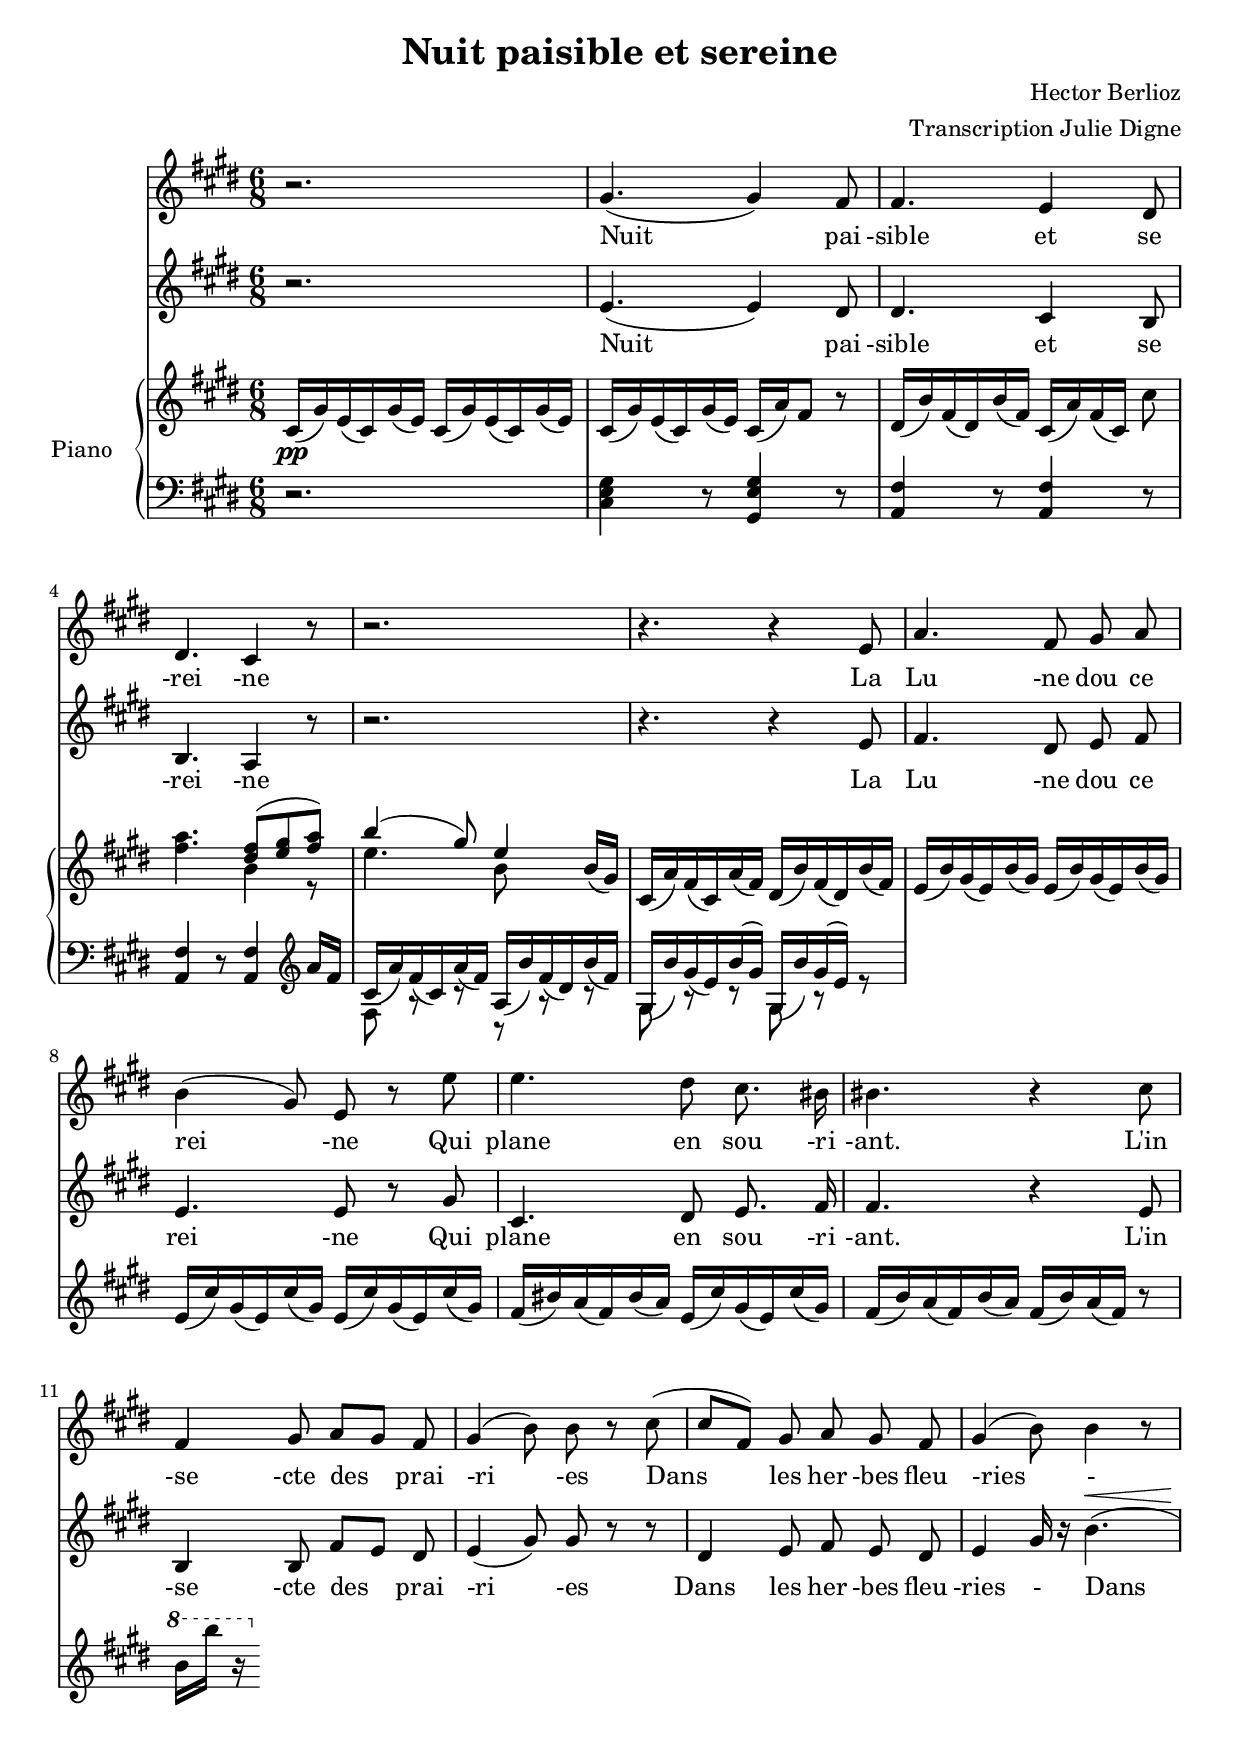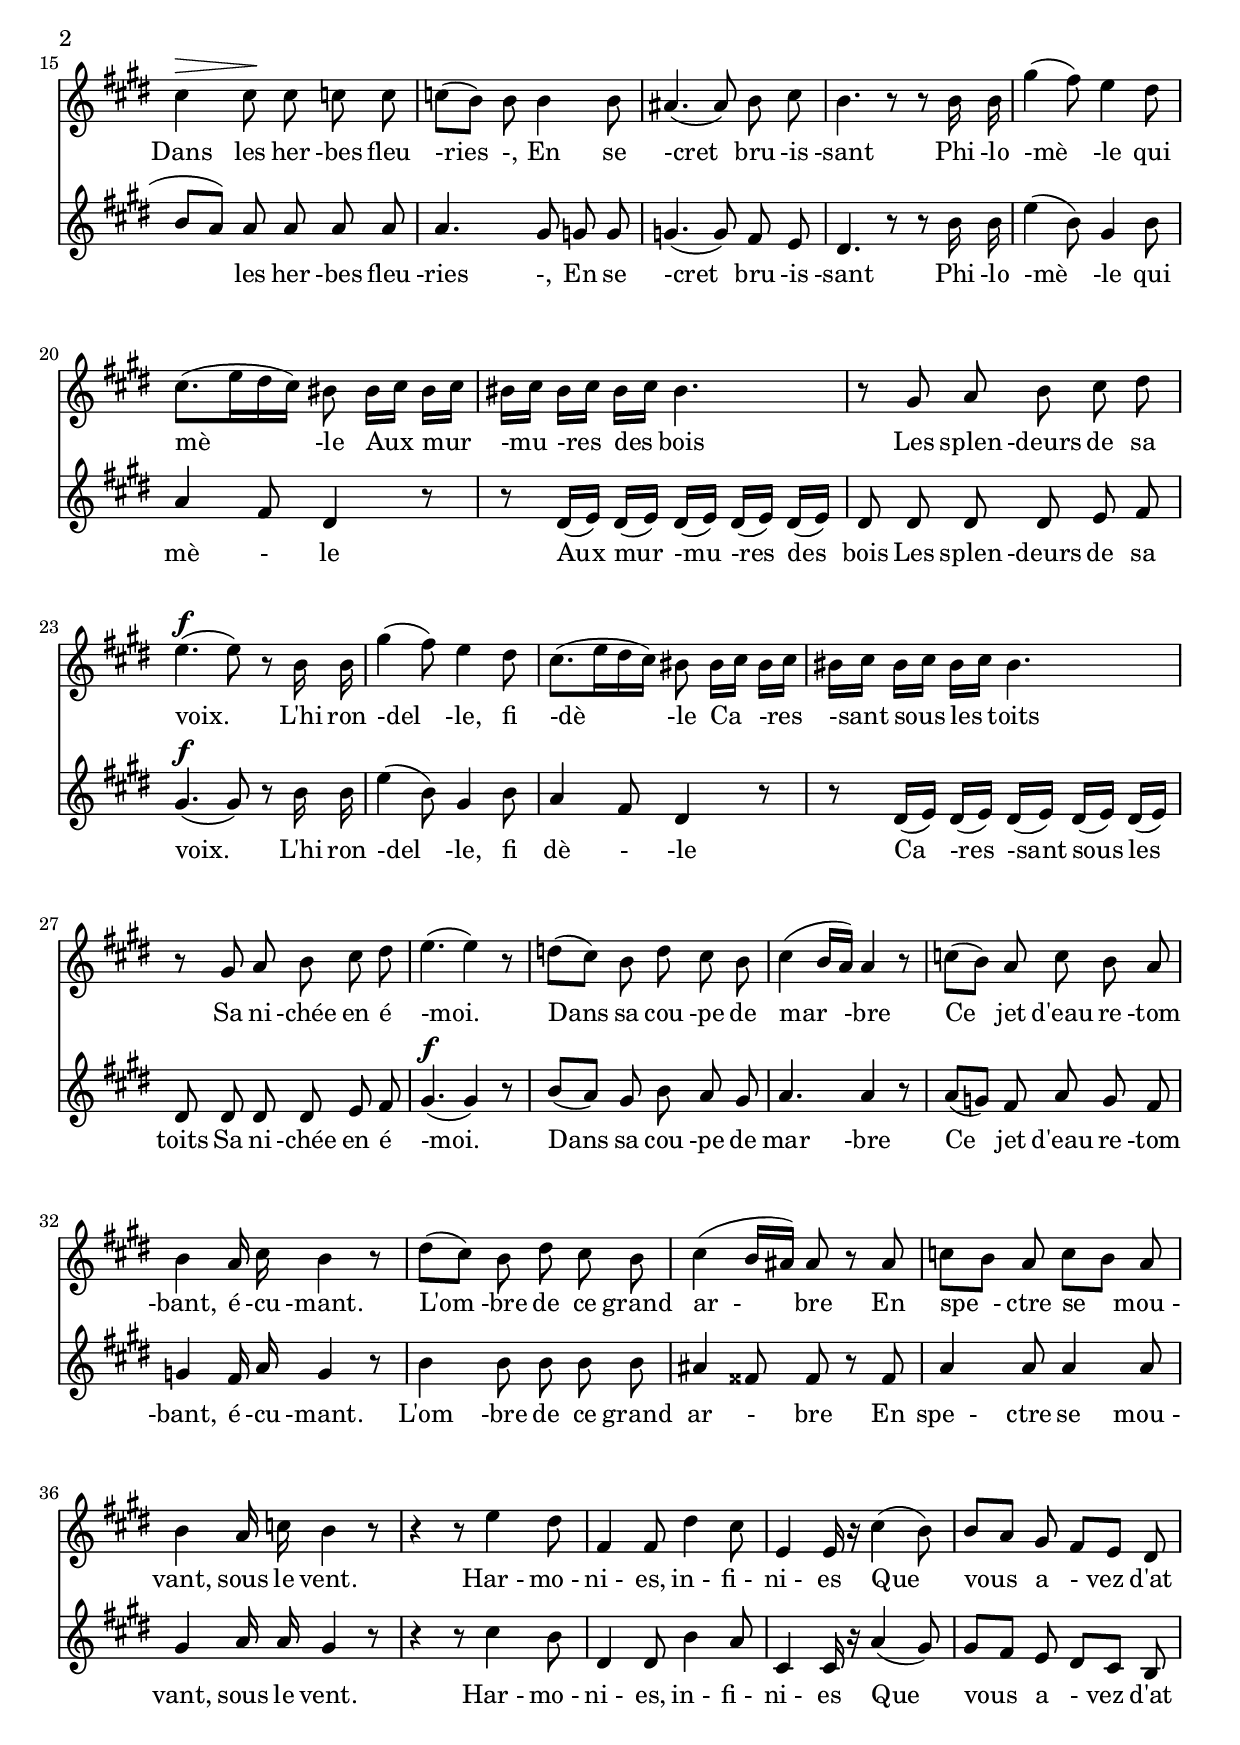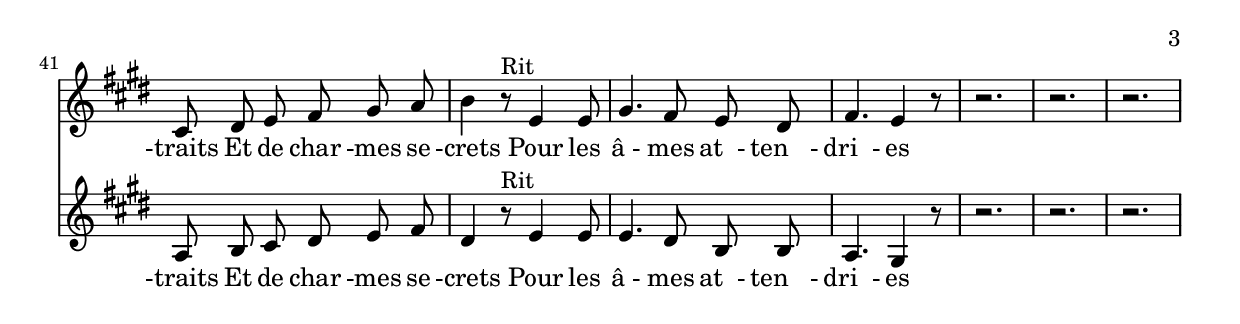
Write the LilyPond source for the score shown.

\version "2.10.10"
\header {
  title = "Nuit paisible et sereine"
  composer = "Hector Berlioz"
  arranger ="Transcription Julie Digne"
}


highvoice=\relative c' { 
        \clef treble
        \time 6/8
	\key e \major
  \autoBeamOff
  r2.
  gis'4.(gis4) fis8
  fis4. e4 dis8
  dis4. cis4 r8
  r2.
  
  r4. r4 e8
  a4. fis8 gis8 a8
  b4( gis8) e8 r e'
  e4. dis8 cis8. bis16
  
  bis4. r4 cis8
  fis,4 gis8 a[ gis] fis
  gis4( b8) b r8 cis(
  
  cis[ fis,8]) gis a gis fis
  gis4( b8) b4 r8
  cis4^\>  cis8\! cis c c
  
  c([b]) b8 b4 b8
  ais4.(ais8) b cis
  b4. r8 r8   b16 b16
  gis'4(fis8) e4 dis8
  cis8.([e16 dis cis]) bis8 bis16[cis] bis16[cis]
  bis16[cis] bis16[cis] bis16[cis] bis4.
  
  r8 gis a b cis dis
  e4.^\f(e8) r8 b16 b16
  gis'4(fis8) e4 dis8
  
  cis8.([e16 dis cis]) bis8 bis16[cis] bis16[cis]
  bis16[cis] bis16[cis] bis16[cis] bis4.
  r8 gis a b cis dis
  
  e4.(e4) r8
  d8([cis]) b d cis b
  cis4(b16[a]) a4 r8
  
  c([b]) a c b a
  b4 a16 cis b4 r8
  dis8([cis]) b dis cis b
  cis4(b16[ais]) ais8 r8 ais8

  c[ b] a c[ b] a
  b4 a16 c16 b4 r8
  r4 r8 e4 dis8 fis,4 fis8
  dis'4 cis8 e,4 e16 r16 cis'4(b8)
  
  b8[a] gis fis[e] dis
  cis dis e fis gis a 
  b4 r8^"Rit" e,4 e8
  gis4. fis8 e8 dis8
  fis4. e4 r8
  
  r2.
  r2.
  r2.
     }

texta = \lyricmode{
  Nuit pai -sible et se -rei -ne
  La Lu -ne dou ce rei -ne
  Qui plane en sou -ri -ant.
  
  L'in -se -cte des prai -ri -es
  Dans les her -bes fleu -ries -
  Dans les her -bes fleu -ries -,
  En se -cret bru -is -sant
  
  Phi -lo -mè -le qui mè -le
  Aux mur -mu -res des bois
  Les splen -deurs de sa voix.
  L'hi ron -del -le, fi -dè -le
  Ca -res -sant sous les toits
  Sa ni -chée en é -moi.
  Dans sa cou -pe de mar -bre
  Ce jet d'eau re -tom -bant, é -cu -mant.
  L'om -bre de ce grand ar__- bre
  En spe__- ctre se mou_- vant, sous le vent.
  Har_- mo_- ni_- es, in_- fi_- ni_- es
  Que vous a -_vez d'at -traits
  Et de char -mes se -crets
  Pour les â_- mes at__- ten___- dri__- es  
}


medvoice=\relative c' { 
        \clef treble
        \time 6/8
	\key e \major
  \autoBeamOff
  r2.|
  e4.(e4) dis8 |
  dis4. cis4 b8|
  b4. a4 r8|
  r2.|
  r4. r4 e'8 |
  fis4. dis8 e fis|
  e4. e8 r8 gis|
  cis,4. dis8 e8. fis16|
  
  fis4. r4 e8|
  b4 b8 fis'[e] dis|
  e4 (gis8) gis8 r8 r8|
  
  dis4 e8 fis e dis|
  e4 gis16 r16 b4.^\<(|
  b8^\![a]) a8 a a a|
  
  a4. gis8 g g|
  g4.( g8) fis e|
  dis4. r8 r8 b'16 b|
  
  e4(b8) gis4 b8|
  a4 fis8 dis4 r8|
  r8 dis16([e]) dis16([e]) dis16([e]) dis16([e]) dis16([e])|
  
  dis8 dis dis dis e fis|
  gis4.^\f(gis8) r8 b16 b|
  e4(b8) gis4 b8|
  a4 fis8 dis4 r8|
  r8 dis16([e]) dis16([e]) dis16([e]) dis16([e]) dis16([e])|
  
  dis8 dis dis dis e fis|
  gis4.^\f(gis4) r8|
  b([a]) gis b a gis|
  a4. a4 r8|
  
  a([g]) fis a g fis|
  g4 fis16 a16 g4 r8|
  b4 b8 b b b|
  ais4 fisis8 fisis8 r8 fisis8|
  a4 a8 a4 a8|
  gis4 a16 a16 gis4 r8|
  r4 r8 cis4 b8|
  dis,4 dis8 b'4 a8|
  cis,4 cis16 r16 a'4(gis8)|
  
  gis[fis] e dis[cis] b|
  a b cis dis e fis|
  dis4 r8^"Rit" e4 e8|
  e4. dis8 b b|
  a4. gis4 r8|
  r2.
  r2.
  r2.
  
  
     }

%medvoice=\relative c' { 
%          \clef treble
%        \time 6/8
%	\key e \major
%  \autoBeamOff
%  r2.
%  %e4.(e4) dis8
%  %dis4. cis4 b8
%  %b4. a4 r8
%  %r2.
%  %r4. r4 e'8
%  %fis4. dis8 e fis
%  %e4. e8 r8 gis
%  %cis,4. dis8 e8. fis16
%  %
%  %fis4. r4 e8
%     }
     
textb =\lyricmode{
  Nuit pai -sible et se -rei -ne
  La Lu -ne dou ce rei -ne
  Qui plane en sou -ri -ant.
  
  L'in -se -cte des prai -ri -es
  Dans les her -bes fleu -ries -
  Dans les her -bes fleu -ries -,
  En se -cret bru -is -sant
  
  Phi -lo -mè -le qui mè - le
  Aux mur -mu -res des bois
  Les splen -deurs de sa voix.
  L'hi ron -del -le, fi dè - -le
  Ca -res -sant sous les toits
  Sa ni -chée en é -moi.
  Dans sa cou -pe de mar -bre
  Ce jet d'eau re -tom -bant, é -cu -mant.
  L'om -bre de ce grand ar - bre
  En spe__- ctre se mou_- vant, sous le vent.
  Har_- mo_- ni_- es, in_- fi_- ni_- es
  Que vous a -_vez d'at -traits
  Et de char -mes se -crets
  Pour les â_- mes at__- ten___- dri__- es
}  

     
upper = \relative c {
        \clef treble
        \key e \major
        \time 6/8
        \autoBeamOff
        cis'16_\pp([gis') e( cis) gis'( e)] cis16([gis') e (cis) gis'( e)]|
        cis16([gis') e (cis) gis'( e)] cis([ a') fis8] r8|
        dis16[(b') fis (dis) b' (fis)] cis[(a')  fis(cis)] cis'8|
        <a' fis>4.
        <<{
           <fis dis>8([<gis e> <a fis>])        
           b4(gis8) e4 
          }\\
          {
            b4 r8
            e4. b8
          }
        >>
        b16([gis])|
        cis,16[(a') fis (cis) a' (fis)] dis16[(b') fis (dis) b' (fis)]
        e[(b') gis (e) b'(gis)] e[(b') gis (e) b'(gis)]|
        e[(cis') gis (e) cis'(gis)] e[(cis') gis (e) cis'(gis)]|
        fis[(bis) a (fis) bis(a)] e[(cis') gis(e) cis' (gis)]|
        fis[(b) a(fis) b(a)] fis[(b) a (fis)] r8|
        \ottava #1
        b'16[b'16] r16
        
}

lower = \relative c' {
        \clef bass
        \key e \major
        \time 6/8
        \autoBeamOff
        r2.
        <gis e cis>4 r8 <gis e gis,>4 r8
        <fis a,>4 r8 <fis a,>4 r8
        <fis a,>4 r8 <fis a,>4
        \clef treble
        a'16[ fis] |
        <<
          {cis_([ a') fis_( cis) a'_( fis)] a,_([ b') fis_( dis) b'_( fis)]}
          \\
          {fis,8 r r r r r}
        >>
        |
        <<
          {gis16[_( b') gis_( e) b'( gis)] gis,[_( b') gis( e)] }
          \\
          {gis,8 r r gis r r}
        >>

}

\score {
  <<
    \context Staff = highvoice
    <<
     \set Staff.midiInstrument = #"piccolo"
     %\set Staff.midiMinimumVolume = #0.8
     %\set Staff.midiMaximumVolume = #0.8
      \context Voice = Soprano   {\highvoice }
      \addlyrics{\texta}
    >>
        \context Staff = medvoice
    <<
      \set Staff.midiInstrument = #"clarinet"
      %\set Staff.midiMinimumVolume = #0.3
      %\set Staff.midiMaximumVolume = #0.3
      \context Voice = Mezzo  {\medvoice }
      \addlyrics{\textb}
    >>
      \new PianoStaff <<
           \set PianoStaff.instrumentName = "Piano  "
           \new Staff = "upper" \upper
           \new Staff = "lower" \lower
        >>

>>  
 %\midi{}
}


\layout {
    \context {\RemoveEmptyStaffContext}
}
